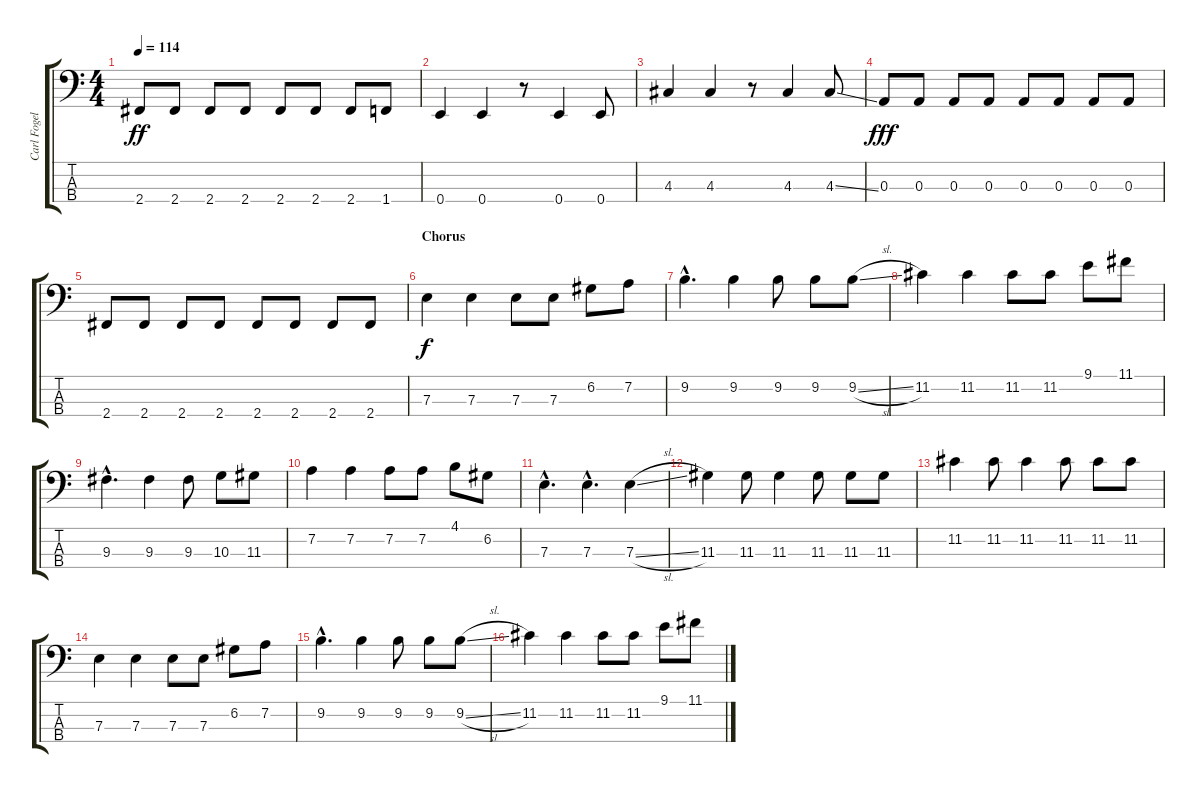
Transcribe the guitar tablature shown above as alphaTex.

\track ("Carl Fogelklou - Bass" "Carl Fogel") {instrument electricbassfinger}
\staff {score tabs}
\tuning (G2 D2 A1 E1) {hide}
\ts (4 4)
\tempo 114
\clef f4
\ks c
2.4.8{dy ff} 2.4.8 2.4.8 2.4.8 2.4.8 2.4.8 2.4.8 1.4.8 |
0.4.4 0.4.4 r.8 0.4.4 0.4.8 |
4.3.4 4.3.4 r.8 4.3.4 4.3{ss}.8 |
0.3.8{dy fff} 0.3.8 0.3.8 0.3.8 0.3.8 0.3.8 0.3.8 0.3.8 |
2.4.8 2.4.8 2.4.8 2.4.8 2.4.8 2.4.8 2.4.8 2.4.8 |
\section ("" "Chorus")
7.3.4{dy f} 7.3.4 7.3.8 7.3.8 6.2.8 7.2.8 |
9.2{hac}.4{d} 9.2.4 9.2.8 9.2.8 9.2{sl}.8 |
11.2.4 11.2.4 11.2.8 11.2.8 9.1.8 11.1.8 |
9.3{hac}.4{d} 9.3.4 9.3.8 10.3.8 11.3.8 |
7.2.4 7.2.4 7.2.8 7.2.8 4.1.8 6.2.8 |
7.3{hac}.4{d} 7.3{hac}.4{d} 7.3{sl}.4 |
11.3.4 11.3.8 11.3.4 11.3.8 11.3.8 11.3.8 |
11.2.4 11.2.8 11.2.4 11.2.8 11.2.8 11.2.8 |
7.3.4 7.3.4 7.3.8 7.3.8 6.2.8 7.2.8 |
9.2{hac}.4{d} 9.2.4 9.2.8 9.2.8 9.2{sl}.8 |
11.2.4 11.2.4 11.2.8 11.2.8 9.1.8 11.1.8
